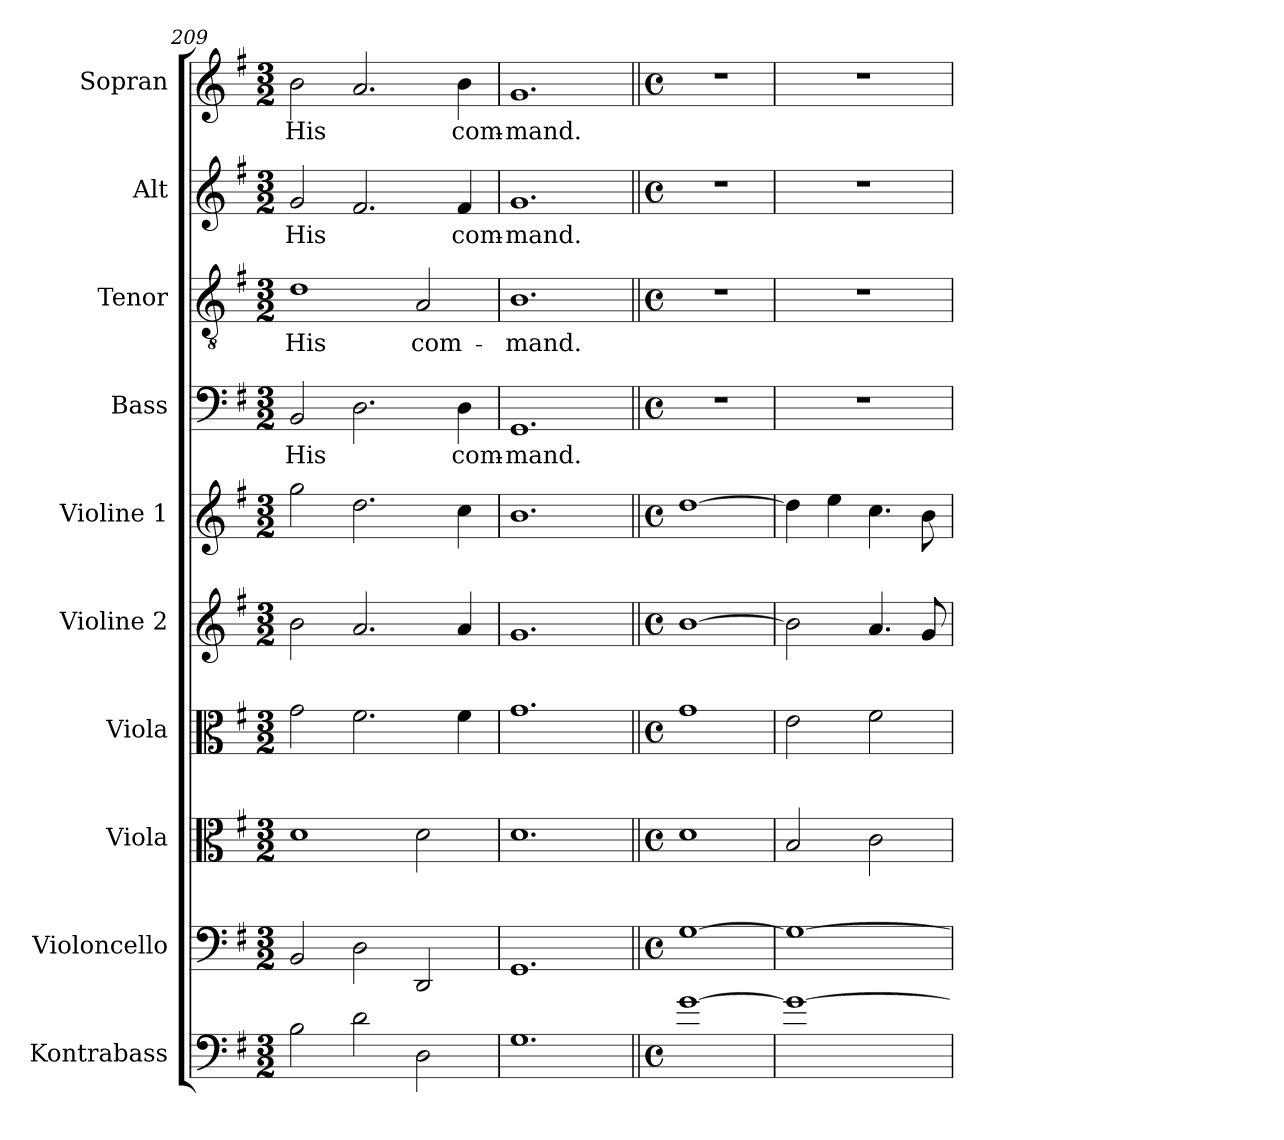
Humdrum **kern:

**kern	**kern	**kern	**kern	**kern	**kern	**kern	**text	**kern	**text	**kern	**text	**kern	**text
*part10	*part9	*part8	*part7	*part6	*part5	*part4	*part4	*part3	*part3	*part2	*part2	*part1	*part1
*staff10	*staff9	*staff8	*staff7	*staff6	*staff5	*staff4	*staff4	*staff3	*staff3	*staff2	*staff2	*staff1	*staff1
*I"Kontrabass	*I"Violoncello	*I"Viola	*I"Viola	*I"Violine 2	*I"Violine 1	*I"Bass	*	*I"Tenor	*	*I"Alt	*	*I"Sopran	*
*I'Kb.	*I'Vc.	*I'Vla.	*I'Vla.	*I'Vl. 2	*I'Vl. 1	*I'B.	*	*I'T.	*	*I'A.	*	*I'S.	*
*clefF4	*clefF4	*clefC3	*clefC3	*clefG2	*clefG2	*clefF4	*	*clefGv2	*	*clefG2	*	*clefG2	*
*ITrd7c12	*	*	*	*	*	*	*	*ITrd7c12	*	*	*	*	*
*k[f#]	*k[f#]	*k[f#]	*k[f#]	*k[f#]	*k[f#]	*k[f#]	*	*k[f#]	*	*k[f#]	*	*k[f#]	*
*G:	*G:	*G:	*G:	*G:	*G:	*G:	*	*G:	*	*G:	*	*G:	*
*M3/2	*M3/2	*M3/2	*M3/2	*M3/2	*M3/2	*M3/2	*	*M3/2	*	*M3/2	*	*M3/2	*
=209	=209	=209	=209	=209	=209	=209	=209	=209	=209	=209	=209	=209	=209
!	!	!	!	!	!	!	!LO:LY:b:color=#000000	!	!	!	!	!	!
!	!	!	!	!	!	!	!	!	!LO:LY:b:color=#000000	!	!	!	!
!	!	!	!	!	!	!	!	!	!	!	!LO:LY:b:color=#000000	!	!
!	!	!	!	!	!	!	!	!	!	!	!	!	!LO:LY:b:color=#000000
2BBi\	2BBi/	1di	2gi\	2bi\	2ggi\	2BBi/	His	1Di	His	2gi/	His	2bi\	His
2Di\	2Di\	.	2.f#i\	2.ai/	2.ddi\	2.Di\	.	.	.	2.f#i/	.	2.ai/	.
!	!	!	!	!	!	!	!	!	!LO:LY:b:color=#000000	!	!	!	!
2DDi\	2DDi/	2di\	.	.	.	.	.	2AAi/	com-	.	.	.	.
!	!	!	!	!	!	!	!LO:LY:b:color=#000000	!	!	!	!	!	!
!	!	!	!	!	!	!	!	!	!	!	!LO:LY:b:color=#000000	!	!
!	!	!	!	!	!	!	!	!	!	!	!	!	!LO:LY:b:color=#000000
.	.	.	4f#i\	4ai/	4cci\	4Di\	com-	.	.	4f#i/	com-	4bi\	com-
=210	=210	=210	=210	=210	=210	=210	=210	=210	=210	=210	=210	=210	=210
!	!	!	!	!	!	!	!LO:LY:b:color=#000000	!	!	!	!	!	!
!	!	!	!	!	!	!	!	!	!LO:LY:b:color=#000000	!	!	!	!
!	!	!	!	!	!	!	!	!	!	!	!LO:LY:b:color=#000000	!	!
!	!	!	!	!	!	!	!	!	!	!	!	!	!LO:LY:b:color=#000000
1.GGi	1.GGi	1.di	1.gi	1.gi	1.bi	1.GGi	-mand.	1.BBi	-mand.	1.gi	-mand.	1.gi	-mand.
=211||	=211||	=211||	=211||	=211||	=211||	=211||	=211||	=211||	=211||	=211||	=211||	=211||	=211||
*M4/4	*M4/4	*M4/4	*M4/4	*M4/4	*M4/4	*M4/4	*	*M4/4	*	*M4/4	*	*M4/4	*
*met(c)	*met(c)	*met(c)	*met(c)	*met(c)	*met(c)	*met(c)	*	*met(c)	*	*met(c)	*	*met(c)	*
[1Gi	[1Gi	1di	1gi	[1bi	[1ddi	1r	.	1r	.	1r	.	1r	.
=212	=212	=212	=212	=212	=212	=212	=212	=212	=212	=212	=212	=212	=212
1Gi_	1Gi_	2Bi/	2ei\	2bi\]	4ddi\]	1r	.	1r	.	1r	.	1r	.
.	.	.	.	.	4eei\	.	.	.	.	.	.	.	.
.	.	2ci\	2f#i\	4.ai/	4.cci\	.	.	.	.	.	.	.	.
.	.	.	.	8gi/	8bi\	.	.	.	.	.	.	.	.
=	=	=	=	=	=	=	=	=	=	=	=	=	=
*-	*-	*-	*-	*-	*-	*-	*-	*-	*-	*-	*-	*-	*-
